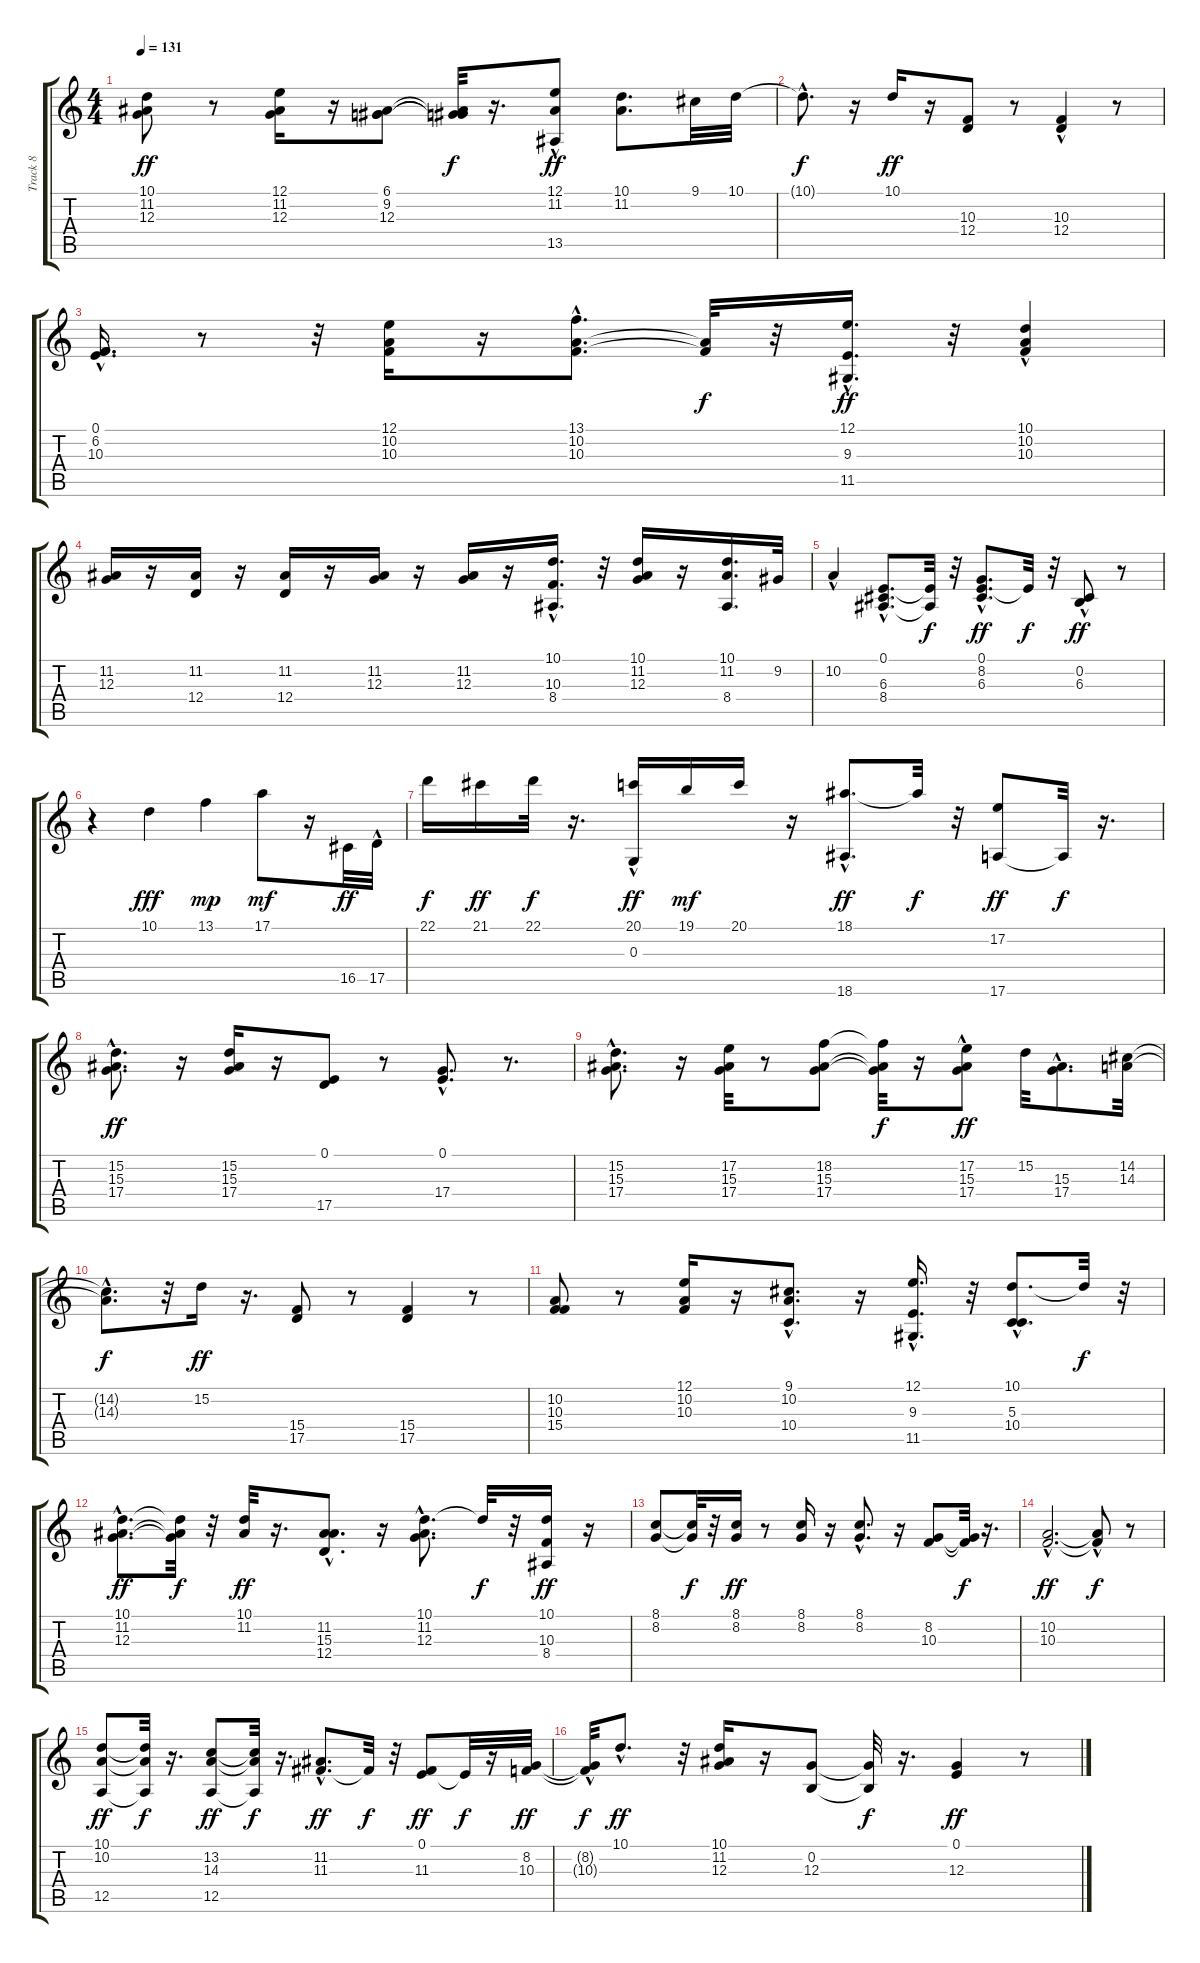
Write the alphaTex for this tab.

\track ("Track 8" "Track 8") {instrument acousticgrandpiano}
\staff {score tabs}
\tuning (E4 B3 G3 D3 A2 E2) {hide}
\ts (4 4)
\tempo 131
\clef g2
\ks c
(10.1 11.2 12.3).8{dy ff} r.8 (12.1 11.2 12.3).16 r.16 (6.1 9.2 12.3).8 (6.1{t} 9.2{t} 12.3{t}).32{dy f} r.16{d} (12.1{hac} 11.2{hac} 13.5).8{dy ff} (10.1 11.2).8{d} 9.1.32 10.1.32 |
10.1{hac t}.8{d dy f} r.16 10.1.16{dy ff} r.16 (10.3 12.4).8 r.8 (10.3 12.4{hac}).4 r.8 |
(0.1{hac} 6.2{hac} 10.3{hac}).16{d} r.8 r.32 (12.1 10.2 10.3).16 r.16 (13.1{hac} 10.2{hac} 10.3{hac}).8{d} (10.2{t} 10.3{t}).32{dy f} r.32 (12.1{hac} 9.3{hac} 11.5{hac}).16{d dy ff} r.32 (10.1{hac} 10.2 10.3).4 |
(11.2 12.3).16 r.16 (11.2 12.4).16 r.16 (11.2 12.4).16 r.16 (11.2 12.3).16 r.16 (11.2 12.3).16 r.16 (10.1{hac} 10.3 8.4).16{d} r.32 (10.1 11.2 12.3).16 r.16 (10.1 11.2 8.4).16{d} 9.2.32 |
10.2{hac}.4 (0.1{hac} 6.3{hac} 8.4{hac}).8{d} (0.1{t} 8.4{t}).32{dy f} r.32 (0.1{hac} 8.2{hac} 6.3{hac}).8{d dy ff} 0.1{t}.32{dy f} r.32 (0.2{hac} 6.3).8{dy ff} r.8 |
r.4 10.1.4{dy fff} 13.1.4{dy mp} 17.1.8{dy mf} r.16 16.5.32{dy ff} 17.5{hac}.32 |
22.1.16{dy f} 21.1.16{dy ff} 22.1.32{dy f} r.16{d} (20.1 0.3{hac}).16{dy ff} 19.1.16{dy mf} 20.1.16 r.16 (18.1{hac} 18.6).8{d dy ff} 18.1{t}.32{dy f} r.32 (17.2 17.6).8{dy ff} 17.6{t}.32{dy f} r.16{d} |
(15.2{hac} 15.3{hac} 17.4{hac}).8{d dy ff} r.16 (15.2 15.3 17.4).16 r.16 (0.1 17.5).8 r.8 (0.1{hac} 17.4{hac}).8{d} r.8{d} |
(15.2{hac} 15.3{hac} 17.4{hac}).8{d} r.16 (17.2 15.3 17.4).32 r.8 (18.2 15.3 17.4).8 (18.2{t} 15.3{t} 17.4{t}).32{dy f} r.16 (17.2{hac} 15.3{hac} 17.4).8{dy ff} 15.2.32 (15.3{hac} 17.4{hac}).8{d} (14.2 14.3).32 |
(14.2{t} 14.3{hac t}).8{d dy f} r.32 15.2.16{dy ff} r.16{d} (15.4 17.5).8 r.8 (15.4 17.5).4 r.8 |
(10.2 10.3 15.4).8 r.8 (12.1 10.2 10.3).16 r.16 (9.1 10.2{hac} 10.4{hac}).8{d} r.16 (12.1{hac} 9.3{hac} 11.5{hac}).16{d} r.32 (10.1{hac} 5.3{hac} 10.4{hac}).8{d} 10.1{t}.32{dy f} r.32 |
(10.1{hac} 11.2{hac} 12.3{hac}).8{d dy ff} (10.1{t} 11.2{t} 12.3{t}).32{dy f} r.32 (10.1 11.2).32{dy ff} r.16{d} (11.2{hac} 15.3{hac} 12.4{hac}).8{d} r.16 (10.1{hac} 11.2{hac} 12.3{hac}).8{d} 10.1{t}.32{dy f} r.32 (10.1 10.3 8.4).16{dy ff} r.16 |
(8.1 8.2).8 (8.1{t} 8.2{t}).32{dy f} r.32 (8.1 8.2).16{dy ff} r.8 (8.1 8.2).16 r.16 (8.1{hac} 8.2{hac}).8{d} r.16 (8.2 10.3).8 (8.2{t} 10.3{t}).32{dy f} r.16{d} |
(10.2{hac} 10.3{hac}).2{d dy ff} (10.2{t} 10.3{hac t}).8{dy f} r.8 |
(10.1 10.2 12.5).8{dy ff} (10.1{t} 10.2{t} 12.5{t}).32{dy f} r.16{d} (13.2 14.3 12.5).8{dy ff} (13.2{t} 14.3{t} 12.5{t}).32{dy f} r.16{d} (11.2 11.3{hac}).8{d dy ff} 11.3{t}.32{dy f} r.32 (0.1 11.3).8{dy ff} 0.1{t}.32{dy f} r.16 (8.2 10.3).32{dy ff} |
(8.2{hac t} 10.3{hac t}).32{dy f} 10.1{hac}.8{d dy ff} r.32 (10.1 11.2 12.3).16 r.16 (0.2 12.3).8 (0.2{t} 12.3{t}).32{dy f} r.16{d} (0.1 12.3).4{dy ff} r.8
